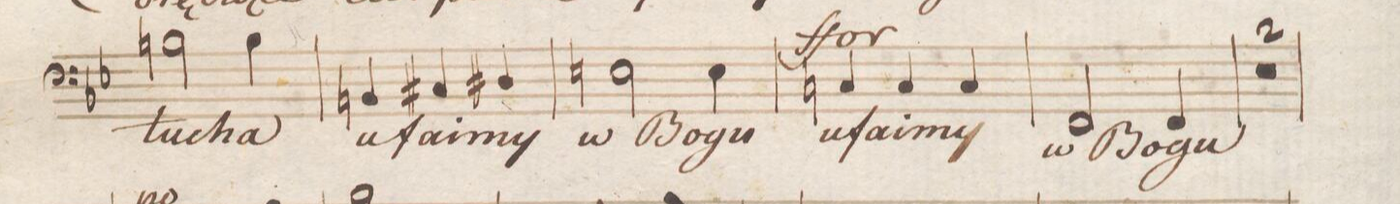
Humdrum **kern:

**kern	**text	**dynam
*I"Baſso.	*	*
*clefF4	*	*
*k[b-e-]	*	*
*met(C.|)	*	*
*M3/4	*	*
2Bn\	-tu-	.
4B\	-cha	.
=100	=100	=100
4BBn/	u-	.
4C#X/	-fai-	.
4D#X/	-my	.
=101	=101	=101
2En\	w Bo-	.
4E\	-gu	.
=102	=102	=102
4Cn/	u-	ff
4C/	-fai-	.
4C/	-my	.
=103	=103	=103
2FF/	w Bo-	.
4FF/	-gu	.
=104	=104	=104
1.r	.	.
=105	=105	=105
=106	=106	=106
*-	*-	*-
